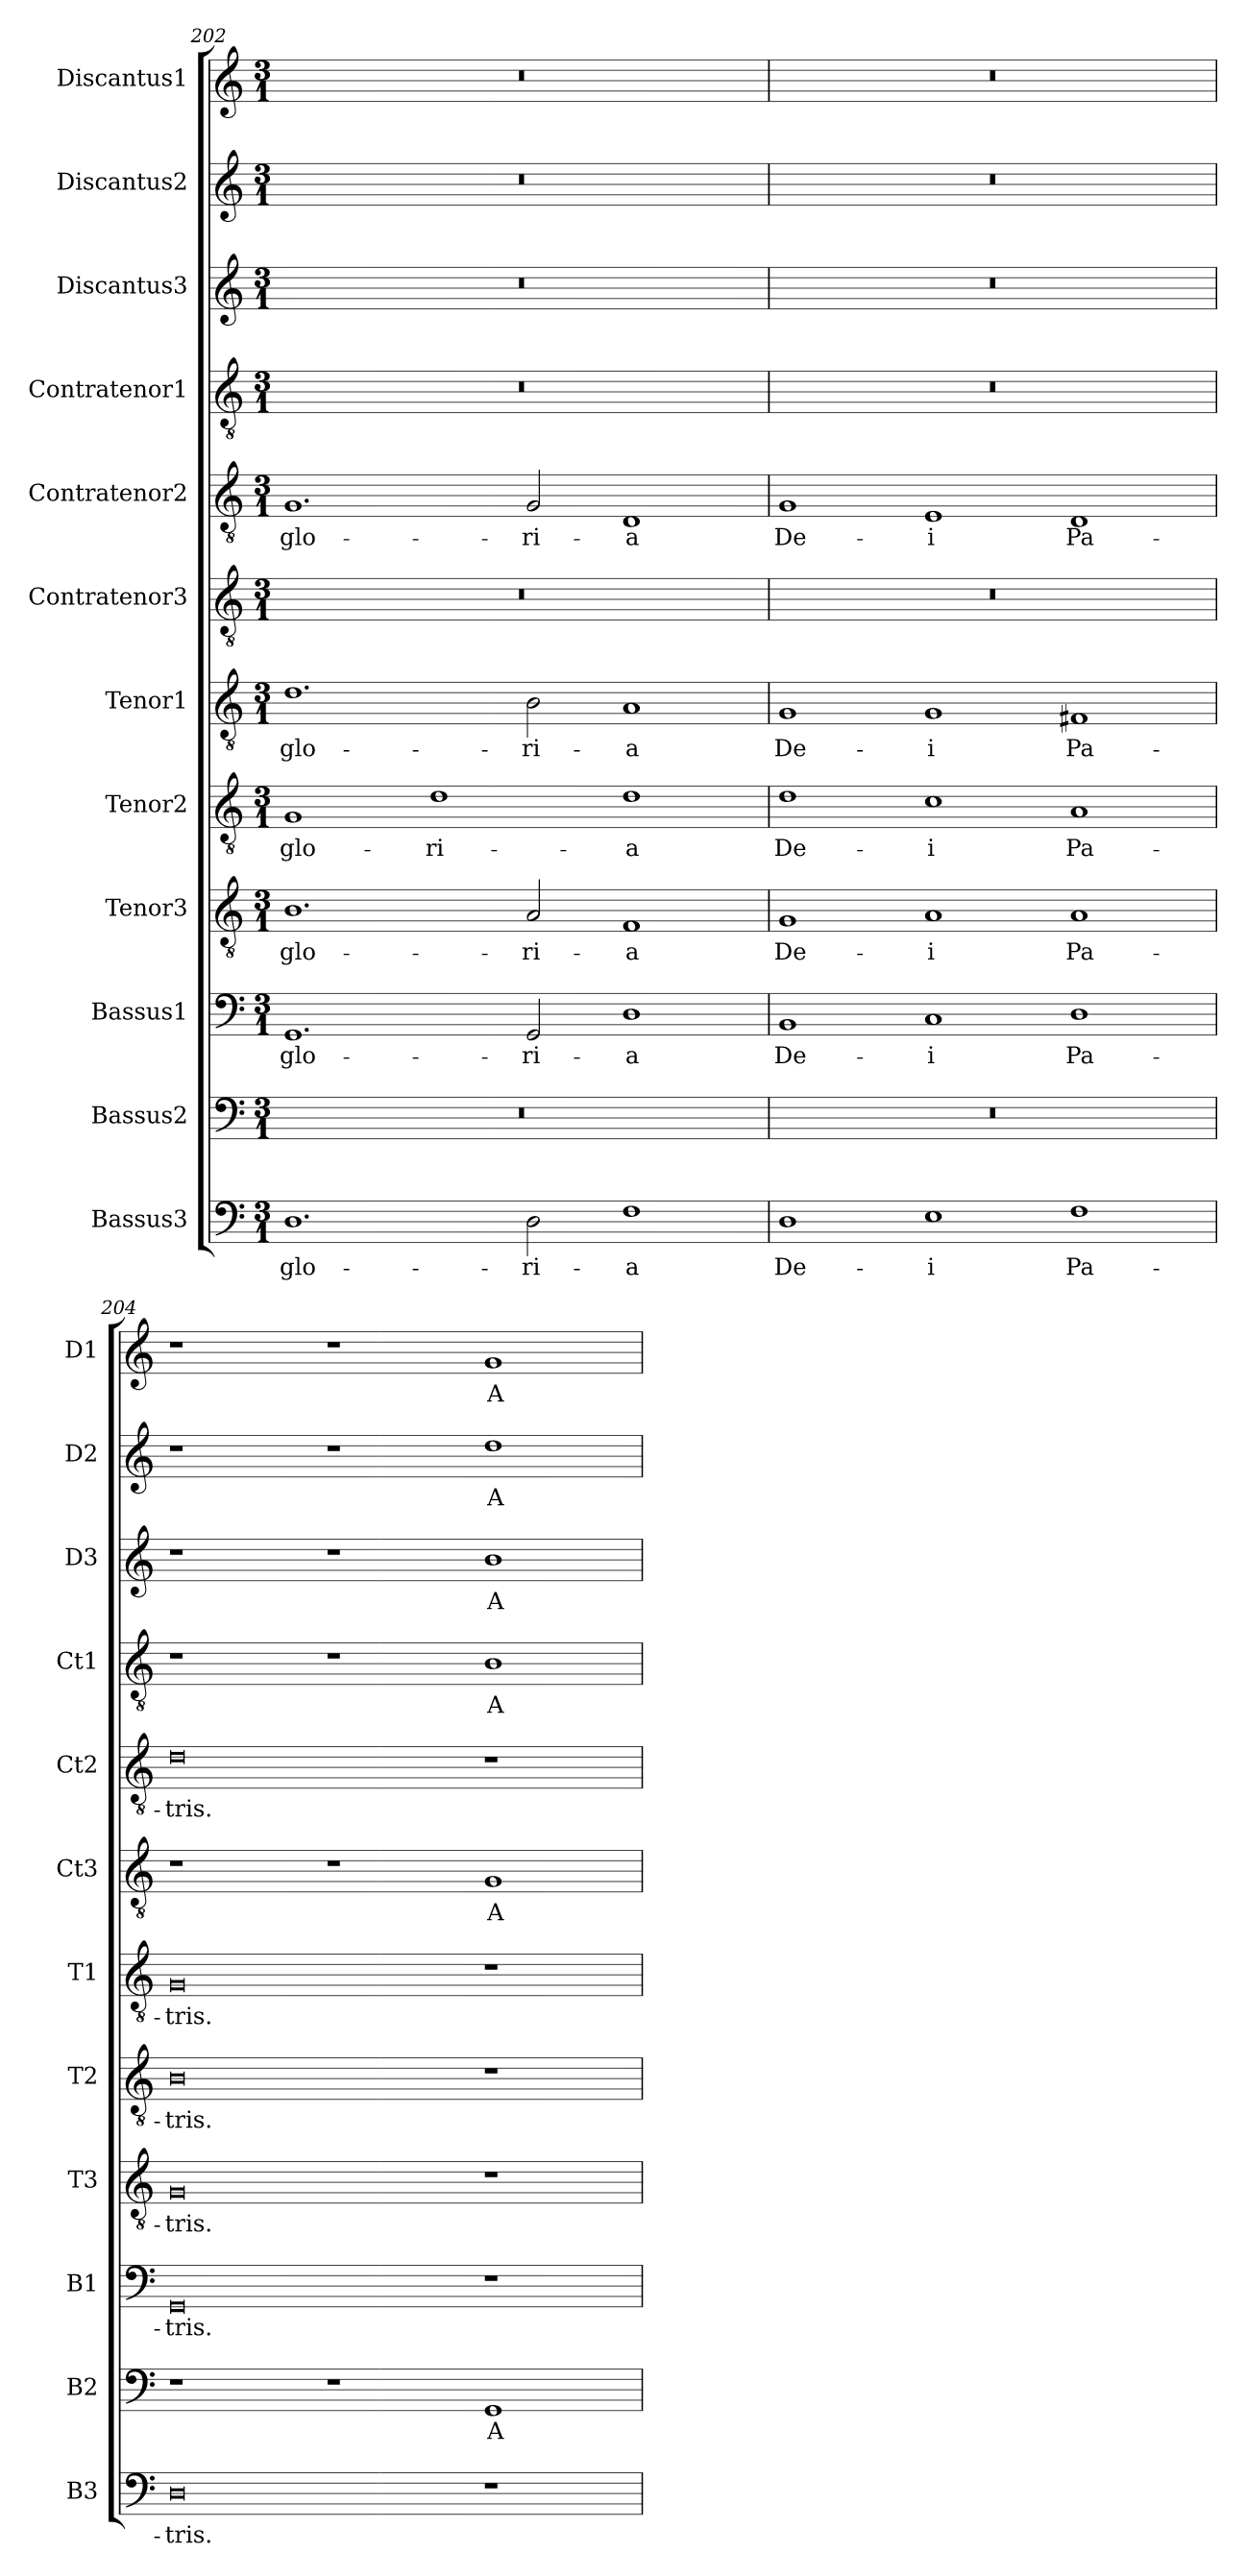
**kern	**text	**kern	**text	**kern	**text	**kern	**text	**kern	**text	**kern	**text	**kern	**text	**kern	**text	**kern	**text	**kern	**text	**kern	**text	**kern	**text
*part12	*part12	*part11	*part11	*part10	*part10	*part9	*part9	*part8	*part8	*part7	*part7	*part6	*part6	*part5	*part5	*part4	*part4	*part3	*part3	*part2	*part2	*part1	*part1
*staff12	*staff12	*staff11	*staff11	*staff10	*staff10	*staff9	*staff9	*staff8	*staff8	*staff7	*staff7	*staff6	*staff6	*staff5	*staff5	*staff4	*staff4	*staff3	*staff3	*staff2	*staff2	*staff1	*staff1
*I"Bassus3	*	*I"Bassus2	*	*I"Bassus1	*	*I"Tenor3	*	*I"Tenor2	*	*I"Tenor1	*	*I"Contratenor3	*	*I"Contratenor2	*	*I"Contratenor1	*	*I"Discantus3	*	*I"Discantus2	*	*I"Discantus1	*
*I'B3	*	*I'B2	*	*I'B1	*	*I'T3	*	*I'T2	*	*I'T1	*	*I'Ct3	*	*I'Ct2	*	*I'Ct1	*	*I'D3	*	*I'D2	*	*I'D1	*
*clefF4	*	*clefF4	*	*clefF4	*	*clefGv2	*	*clefGv2	*	*clefGv2	*	*clefGv2	*	*clefGv2	*	*clefGv2	*	*clefG2	*	*clefG2	*	*clefG2	*
*k[]	*	*k[]	*	*k[]	*	*k[]	*	*k[]	*	*k[]	*	*k[]	*	*k[]	*	*k[]	*	*k[]	*	*k[]	*	*k[]	*
*M3/1	*	*M3/1	*	*M3/1	*	*M3/1	*	*M3/1	*	*M3/1	*	*M3/1	*	*M3/1	*	*M3/1	*	*M3/1	*	*M3/1	*	*M3/1	*
=202	=202	=202	=202	=202	=202	=202	=202	=202	=202	=202	=202	=202	=202	=202	=202	=202	=202	=202	=202	=202	=202	=202	=202
1.D	glo-	0.r	.	1.GG	glo-	1.B	glo-	1G	glo-	1.d	glo-	0.r	.	1.G	glo-	0.r	.	0.r	.	0.r	.	0.r	.
.	.	.	.	.	.	.	.	1d	-ri-	.	.	.	.	.	.	.	.	.	.	.	.	.	.
2D	-ri-	.	.	2GG	-ri-	2A	-ri-	.	.	2B	-ri-	.	.	2G	-ri-	.	.	.	.	.	.	.	.
1F	-a	.	.	1D	-a	1F	-a	1d	-a	1A	-a	.	.	1D	-a	.	.	.	.	.	.	.	.
=203	=203	=203	=203	=203	=203	=203	=203	=203	=203	=203	=203	=203	=203	=203	=203	=203	=203	=203	=203	=203	=203	=203	=203
1D	De-	0.r	.	1BB	De-	1G	De-	1d	De-	1G	De-	0.r	.	1G	De-	0.r	.	0.r	.	0.r	.	0.r	.
1E	-i	.	.	1C	-i	1A	-i	1c	-i	1G	-i	.	.	1E	-i	.	.	.	.	.	.	.	.
1F	Pa-	.	.	1D	Pa-	1A	Pa-	1A	Pa-	1F#X	Pa-	.	.	1D	Pa-	.	.	.	.	.	.	.	.
=204	=204	=204	=204	=204	=204	=204	=204	=204	=204	=204	=204	=204	=204	=204	=204	=204	=204	=204	=204	=204	=204	=204	=204
0D	-tris.	1r	.	0GG	-tris.	0G	-tris.	0B	-tris.	0G	-tris.	1r	.	0d	-tris.	1r	.	1r	.	1r	.	1r	.
.	.	1r	.	.	.	.	.	.	.	.	.	1r	.	.	.	1r	.	1r	.	1r	.	1r	.
1r	.	1GG	A-	1r	.	1r	.	1r	.	1r	.	1G	A-	1r	.	1B	A-	1b	A-	1dd	A-	1g	A-
=	=	=	=	=	=	=	=	=	=	=	=	=	=	=	=	=	=	=	=	=	=	=	=
*-	*-	*-	*-	*-	*-	*-	*-	*-	*-	*-	*-	*-	*-	*-	*-	*-	*-	*-	*-	*-	*-	*-	*-
